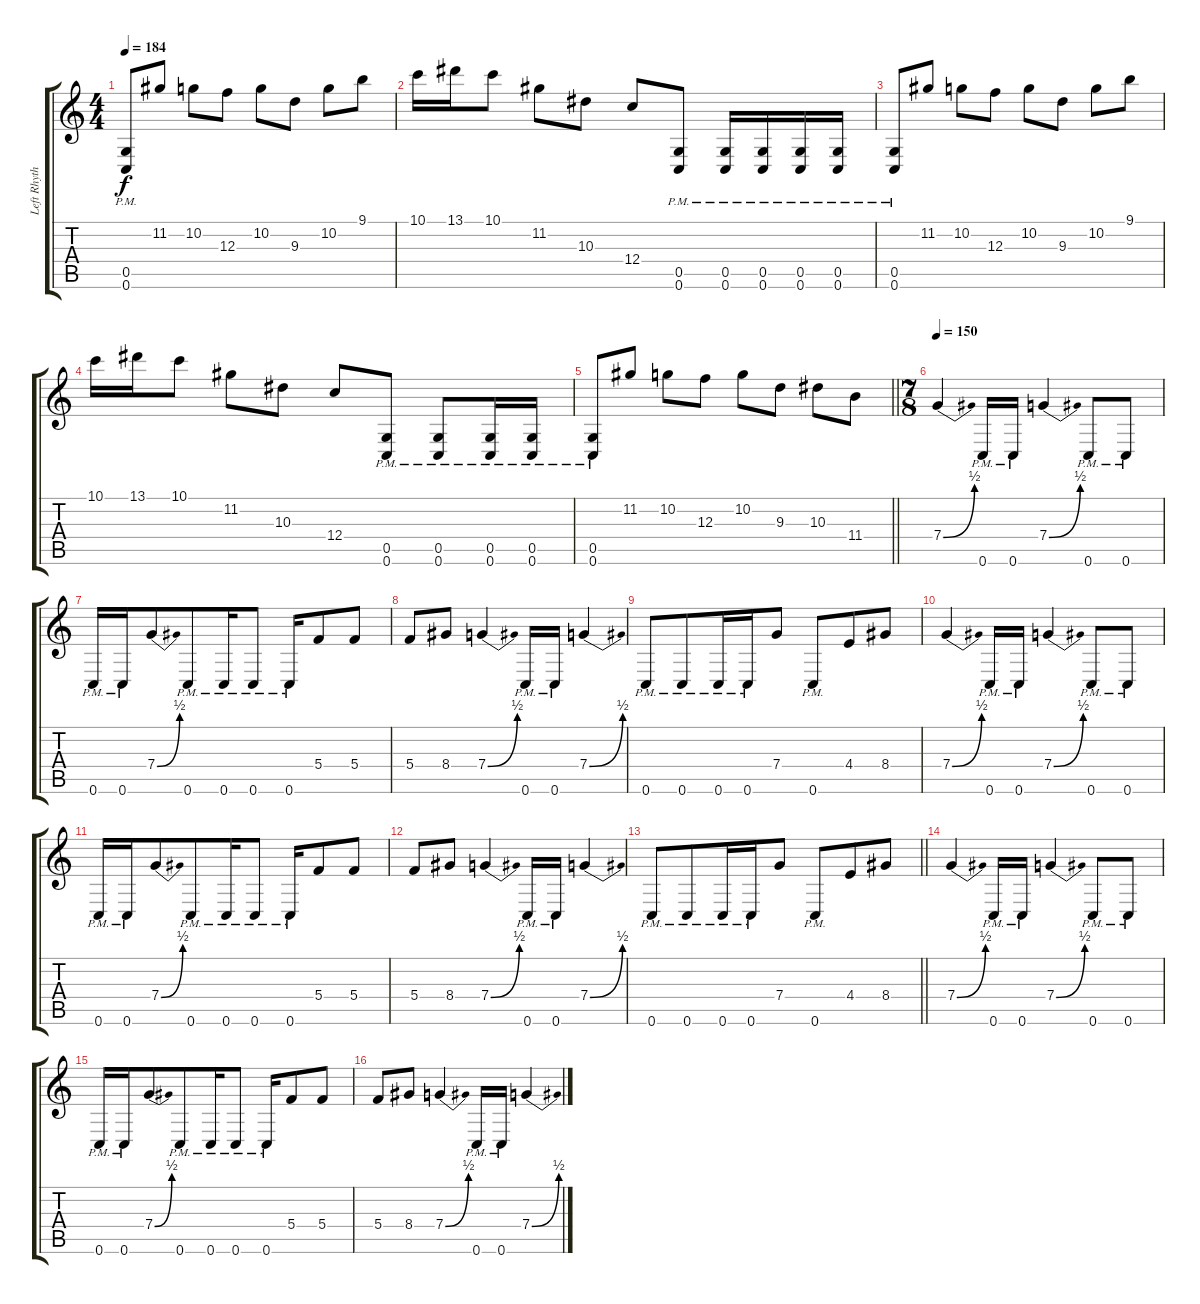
\track ("Left Rhythm" "Left Rhyth") {instrument distortionguitar}
\staff {score tabs}
\tuning (D4 A3 F3 C3 G2 C2) {hide}
\ts (4 4)
\tempo 184
\clef g2
\ks c
(0.5{pm} 0.6{pm}).8{dy f} 11.2.8 10.2.8 12.3.8 10.2.8 9.3.8 10.2.8 9.1.8 |
10.1.16 13.1.16 10.1.8 11.2.8 10.3.8 12.4.8 (0.5{pm} 0.6{pm}).8 (0.5{pm} 0.6{pm}).16 (0.5{pm} 0.6{pm}).16 (0.5{pm} 0.6{pm}).16 (0.5{pm} 0.6{pm}).16 |
(0.5{pm} 0.6{pm}).8 11.2.8 10.2.8 12.3.8 10.2.8 9.3.8 10.2.8 9.1.8 |
10.1.16 13.1.16 10.1.8 11.2.8 10.3.8 12.4.8 (0.5{pm} 0.6{pm}).8 (0.5{pm} 0.6{pm}).8 (0.5{pm} 0.6{pm}).16 (0.5{pm} 0.6{pm}).16 |
\barLineRight lightlight
(0.5{pm} 0.6{pm}).8 11.2.8 10.2.8 12.3.8 10.2.8 9.3.8 10.3.8 11.4.8 |
\ts (7 8)
\section ("" "")
\tempo 150
7.4{be (bend 0 0 60 2)}.4 0.6{pm}.16 0.6{pm}.16 7.4{be (bend 0 0 60 2)}.4 0.6{pm}.8 0.6{pm}.8 |
0.6{pm}.16 0.6{pm}.16 7.4{be (bend 0 0 60 2)}.8 0.6{pm}.8 0.6{pm}.16 0.6{pm}.8 0.6{pm}.16 5.4.8 5.4.8 |
5.4.8 8.4.8 7.4{be (bend 0 0 60 2)}.4 0.6{pm}.16 0.6{pm}.16 7.4{be (bend 0 0 60 2)}.4 |
0.6{pm}.8 0.6{pm}.8 0.6{pm}.16 0.6{pm}.16 7.4.8 0.6{pm}.8 4.4.8 8.4.8 |
7.4{be (bend 0 0 60 2)}.4 0.6{pm}.16 0.6{pm}.16 7.4{be (bend 0 0 60 2)}.4 0.6{pm}.8 0.6{pm}.8 |
0.6{pm}.16 0.6{pm}.16 7.4{be (bend 0 0 60 2)}.8 0.6{pm}.8 0.6{pm}.16 0.6{pm}.8 0.6{pm}.16 5.4.8 5.4.8 |
5.4.8 8.4.8 7.4{be (bend 0 0 60 2)}.4 0.6{pm}.16 0.6{pm}.16 7.4{be (bend 0 0 60 2)}.4 |
\barLineRight lightlight
0.6{pm}.8 0.6{pm}.8 0.6{pm}.16 0.6{pm}.16 7.4.8 0.6{pm}.8 4.4.8 8.4.8 |
\section ("" "")
7.4{be (bend 0 0 60 2)}.4 0.6{pm}.16 0.6{pm}.16 7.4{be (bend 0 0 60 2)}.4 0.6{pm}.8 0.6{pm}.8 |
0.6{pm}.16 0.6{pm}.16 7.4{be (bend 0 0 60 2)}.8 0.6{pm}.8 0.6{pm}.16 0.6{pm}.8 0.6{pm}.16 5.4.8 5.4.8 |
5.4.8 8.4.8 7.4{be (bend 0 0 60 2)}.4 0.6{pm}.16 0.6{pm}.16 7.4{be (bend 0 0 60 2)}.4
